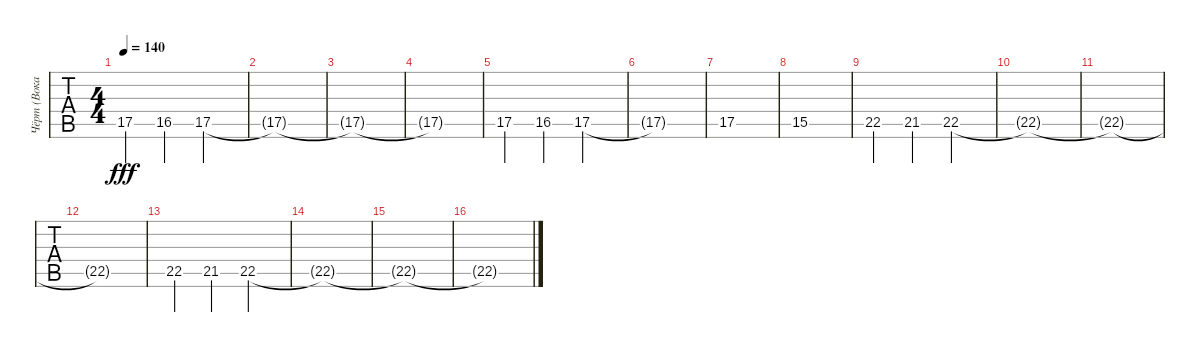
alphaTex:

\track ("Чёрт (Вокал)" "Чёрт (Вока") {instrument acousticguitarsteel}
\staff {tabs}
\tuning (E4 B3 G3 D3 A2 E2) {hide}
\ts (4 4)
\tempo 140
\clef g2
\ks c
17.5.4{dy fff} 16.5.4 17.5.2 |
17.5{t}.1 |
17.5{t}.1 |
17.5{t}.1 |
17.5.4 16.5.4 17.5.2 |
17.5{t}.1 |
17.5.1 |
15.5.1 |
22.5.4 21.5.4 22.5.2 |
22.5{t}.1 |
22.5{t}.1 |
22.5{t}.1 |
22.5.4 21.5.4 22.5.2 |
22.5{t}.1 |
22.5{t}.1 |
22.5{t}.1
